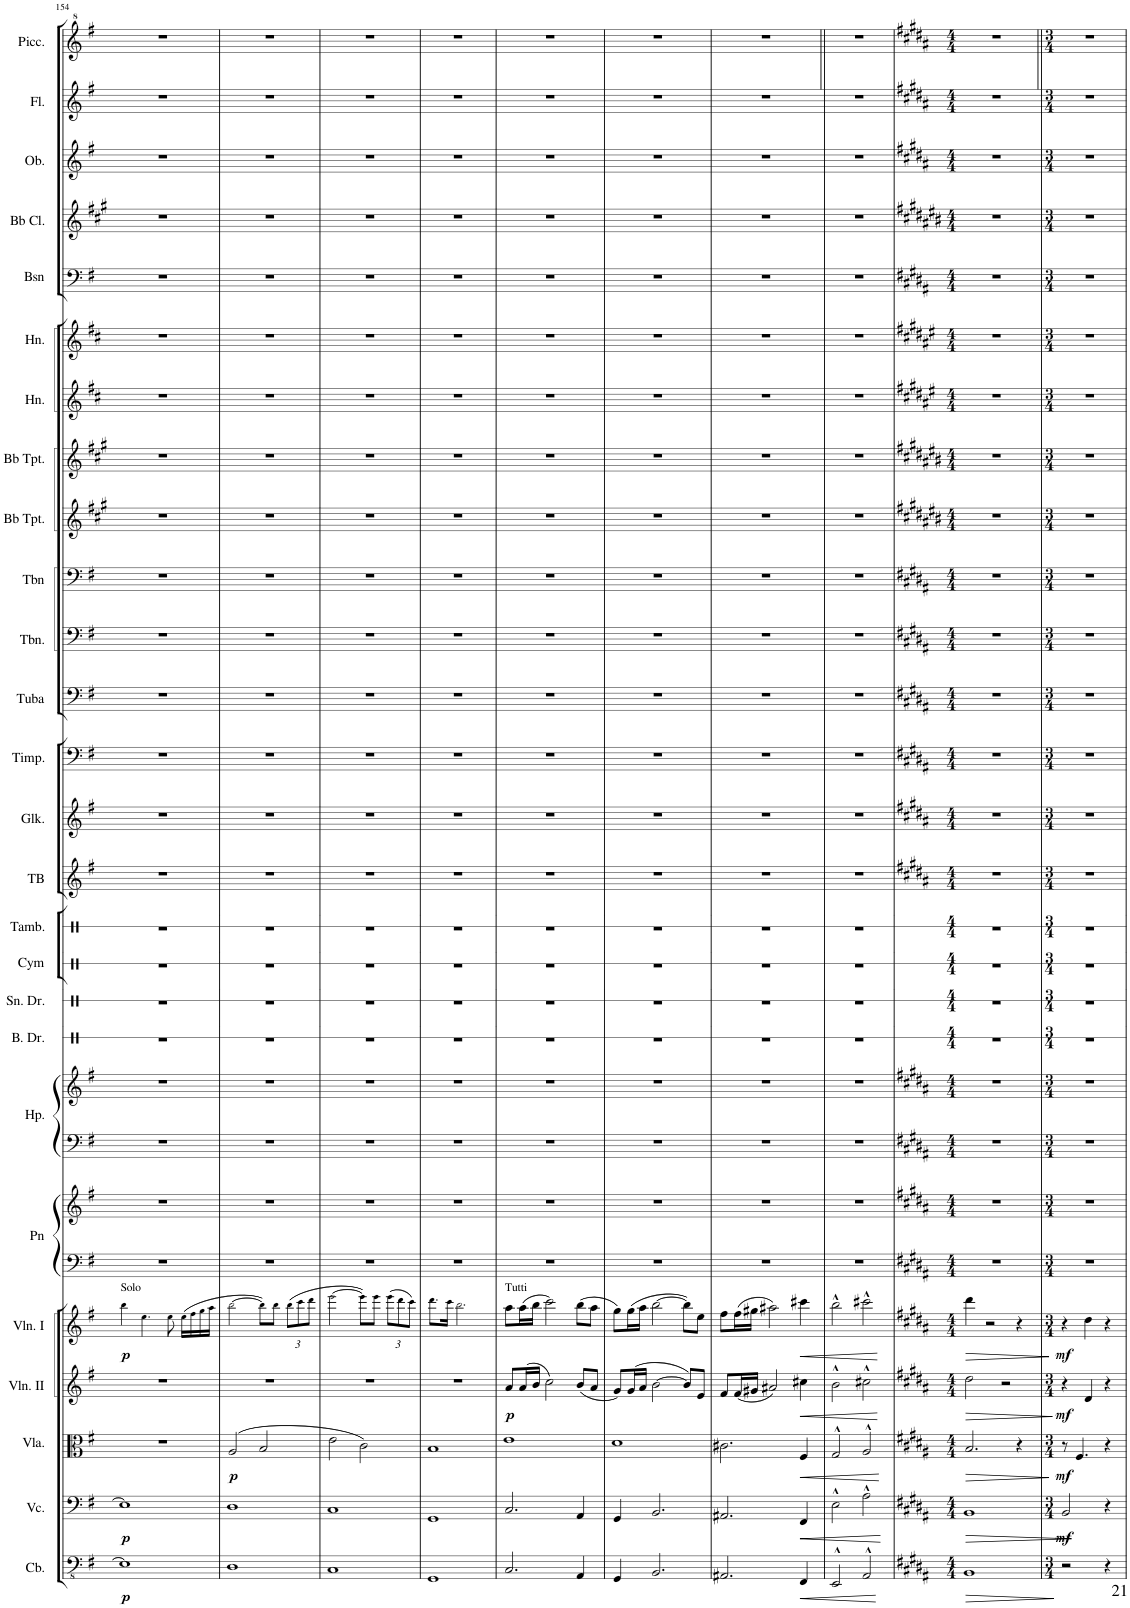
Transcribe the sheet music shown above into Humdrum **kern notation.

**kern	**dynam	**kern	**dynam	**kern	**dynam	**kern	**dynam	**kern	**dynam	**kern	**kern	**kern	**kern	**kern	**kern	**kern	**kern	**kern	**kern	**kern	**kern	**kern	**kern	**kern	**kern	**kern	**kern	**kern	**kern	**kern	**kern	**kern
*part26	*part26	*part25	*part25	*part24	*part24	*part23	*part23	*part22	*part22	*part21	*part21	*part20	*part20	*part19	*part18	*part17	*part16	*part15	*part14	*part13	*part12	*part11	*part10	*part9	*part8	*part7	*part6	*part5	*part4	*part3	*part2	*part1
*staff28	*staff28	*staff27	*staff27	*staff26	*staff26	*staff25	*staff25	*staff24	*staff24	*staff23	*staff22	*staff21	*staff20	*staff19	*staff18	*staff17	*staff16	*staff15	*staff14	*staff13	*staff12	*staff11	*staff10	*staff9	*staff8	*staff7	*staff6	*staff5	*staff4	*staff3	*staff2	*staff1
*I"Contrabass	*	*I"Cello	*	*I"Viola	*	*I"Violin II	*	*I"Violin I	*	*I"Piano	*	*I"Harp	*	*I"Bass Drum	*I"Snare Drum	*I"Cymbals (Crash  Cymbal,  Suspended  Cymbal)	*I"Tambourine	*I"Tubular Bells	*I"Glockenspiel	*I"Timpani	*I"Tuba	*I"Trombone 2-3	*I"Trombone 1	*I"Trumpet in Bb 2-3	*I"Trumpet in Bb 1	*I"Horn in F	*I"Horn in F	*I"Basoon 1-2	*I"Clarinet in Bb 1-2	*I"Oboe 1-2	*I"Flute 1-2	*I"Piccolo
*I'Cb.	*	*	*	*I'Vla.	*	*I'Vln. II	*	*I'Vln. I	*	*I'Pn	*	*I'Hp.	*	*I'B. Dr.	*I'Sn. Dr.	*I'Cym	*I'Tamb.	*I'TB	*I'Glk.	*I'Timp.	*I'Tuba	*I'Tbn.	*I'Tbn	*	*	*I'Hn.	*I'Hn.	*I'Bsn	*	*I'Ob.	*I'Fl.	*I'Picc.
!!LO:PB:g=z
*clefFv4	*	*clefF4	*	*clefC3	*	*clefG2	*	*clefG2	*	*clefF4	*clefG2	*clefF4	*clefG2	*clefX	*clefX	*clefX	*clefX	*clefG2	*clefG2	*clefF4	*clefF4	*clefF4	*clefF4	*clefG2	*clefG2	*clefG2	*clefG2	*clefF4	*clefG2	*clefG2	*clefG2	*clefG^2
*Trd7c12	*	*	*	*	*	*	*	*	*	*	*	*	*	*	*	*	*	*	*Trd-14c-24	*	*	*	*	*Trd1c2	*Trd1c2	*Trd4c7	*Trd4c7	*	*Trd1c2	*	*	*Trd-7c-12
*k[f#]	*	*k[f#]	*	*k[f#]	*	*k[f#]	*	*k[f#]	*	*k[f#]	*k[f#]	*k[f#]	*k[f#]	*k[]	*k[]	*k[]	*k[]	*k[f#]	*k[f#]	*k[f#]	*k[f#]	*k[f#]	*k[f#]	*k[f#c#g#]	*k[f#c#g#]	*k[f#c#]	*k[f#c#]	*k[f#]	*k[f#c#g#]	*k[f#]	*k[f#]	*k[f#]
*M4/4	*	*M4/4	*	*M4/4	*	*M4/4	*	*M4/4	*	*M4/4	*M4/4	*M4/4	*M4/4	*M4/4	*M4/4	*M4/4	*M4/4	*M4/4	*M4/4	*M4/4	*M4/4	*M4/4	*M4/4	*M4/4	*M4/4	*M4/4	*M4/4	*M4/4	*M4/4	*M4/4	*M4/4	*M4/4
=154	=154	=154	=154	=154	=154	=154	=154	=154	=154	=154	=154	=154	=154	=154	=154	=154	=154	=154	=154	=154	=154	=154	=154	=154	=154	=154	=154	=154	=154	=154	=154	=154
!	!	!	!	!	!	!	!	!LO:TX:a:t=Solo	!	!	!	!	!	!	!	!	!	!	!	!	!	!	!	!	!	!	!	!	!	!	!	!
!	!LO:DY:b	!	!LO:DY:b	!	!	!	!	!	!LO:DY:b	!	!	!	!	!	!	!	!	!	!	!	!	!	!	!	!	!	!	!	!	!	!	!
1EE]	p	1E]	p	1r	.	1r	.	4bb!\	p	1r	1r	1r	1r	1r	1r	1r	1r	1r	1r	1r	1r	1r	1r	1r	1r	1r	1r	1r	1r	1r	1r	1r
.	.	.	.	.	.	.	.	4.ee!\	.	.	.	.	.	.	.	.	.	.	.	.	.	.	.	.	.	.	.	.	.	.	.	.
.	.	.	.	.	.	.	.	8ee!\	.	.	.	.	.	.	.	.	.	.	.	.	.	.	.	.	.	.	.	.	.	.	.	.
.	.	.	.	.	.	.	.	(16ee!\LL	.	.	.	.	.	.	.	.	.	.	.	.	.	.	.	.	.	.	.	.	.	.	.	.
.	.	.	.	.	.	.	.	16ff#!\	.	.	.	.	.	.	.	.	.	.	.	.	.	.	.	.	.	.	.	.	.	.	.	.
.	.	.	.	.	.	.	.	16gg!\	.	.	.	.	.	.	.	.	.	.	.	.	.	.	.	.	.	.	.	.	.	.	.	.
.	.	.	.	.	.	.	.	16aa!\JJ	.	.	.	.	.	.	.	.	.	.	.	.	.	.	.	.	.	.	.	.	.	.	.	.
=155	=155	=155	=155	=155	=155	=155	=155	=155	=155	=155	=155	=155	=155	=155	=155	=155	=155	=155	=155	=155	=155	=155	=155	=155	=155	=155	=155	=155	=155	=155	=155	=155
!	!	!	!	!	!LO:DY:b	!	!	!	!	!	!	!	!	!	!	!	!	!	!	!	!	!	!	!	!	!	!	!	!	!	!	!
1DD	.	1D	.	(2A/	p	1r	.	[2bb!\	.	1r	1r	1r	1r	1r	1r	1r	1r	1r	1r	1r	1r	1r	1r	1r	1r	1r	1r	1r	1r	1r	1r	1r
.	.	.	.	2B/	.	.	.	8bb!\L])	.	.	.	.	.	.	.	.	.	.	.	.	.	.	.	.	.	.	.	.	.	.	.	.
.	.	.	.	.	.	.	.	8bb!\J	.	.	.	.	.	.	.	.	.	.	.	.	.	.	.	.	.	.	.	.	.	.	.	.
*	*	*	*	*	*	*	*	*Xbrackettup	*	*	*	*	*	*	*	*	*	*	*	*	*	*	*	*	*	*	*	*	*	*	*	*
.	.	.	.	.	.	.	.	(12bb!\L	.	.	.	.	.	.	.	.	.	.	.	.	.	.	.	.	.	.	.	.	.	.	.	.
.	.	.	.	.	.	.	.	12ccc!\	.	.	.	.	.	.	.	.	.	.	.	.	.	.	.	.	.	.	.	.	.	.	.	.
.	.	.	.	.	.	.	.	12ddd!\J	.	.	.	.	.	.	.	.	.	.	.	.	.	.	.	.	.	.	.	.	.	.	.	.
=156	=156	=156	=156	=156	=156	=156	=156	=156	=156	=156	=156	=156	=156	=156	=156	=156	=156	=156	=156	=156	=156	=156	=156	=156	=156	=156	=156	=156	=156	=156	=156	=156
1CC	.	1C	.	2e\	.	1r	.	[2eee!\	.	1r	1r	1r	1r	1r	1r	1r	1r	1r	1r	1r	1r	1r	1r	1r	1r	1r	1r	1r	1r	1r	1r	1r
.	.	.	.	2c\)	.	.	.	8eee!\L])	.	.	.	.	.	.	.	.	.	.	.	.	.	.	.	.	.	.	.	.	.	.	.	.
.	.	.	.	.	.	.	.	8eee!\J	.	.	.	.	.	.	.	.	.	.	.	.	.	.	.	.	.	.	.	.	.	.	.	.
.	.	.	.	.	.	.	.	(12eee!\L	.	.	.	.	.	.	.	.	.	.	.	.	.	.	.	.	.	.	.	.	.	.	.	.
.	.	.	.	.	.	.	.	12ddd!\	.	.	.	.	.	.	.	.	.	.	.	.	.	.	.	.	.	.	.	.	.	.	.	.
.	.	.	.	.	.	.	.	12ccc!\J)	.	.	.	.	.	.	.	.	.	.	.	.	.	.	.	.	.	.	.	.	.	.	.	.
=157	=157	=157	=157	=157	=157	=157	=157	=157	=157	=157	=157	=157	=157	=157	=157	=157	=157	=157	=157	=157	=157	=157	=157	=157	=157	=157	=157	=157	=157	=157	=157	=157
1GGG	.	1GG	.	1B	.	1r	.	8.ddd!\L	.	1r	1r	1r	1r	1r	1r	1r	1r	1r	1r	1r	1r	1r	1r	1r	1r	1r	1r	1r	1r	1r	1r	1r
.	.	.	.	.	.	.	.	16ccc!\Jk	.	.	.	.	.	.	.	.	.	.	.	.	.	.	.	.	.	.	.	.	.	.	.	.
.	.	.	.	.	.	.	.	2.bb!\	.	.	.	.	.	.	.	.	.	.	.	.	.	.	.	.	.	.	.	.	.	.	.	.
=158	=158	=158	=158	=158	=158	=158	=158	=158	=158	=158	=158	=158	=158	=158	=158	=158	=158	=158	=158	=158	=158	=158	=158	=158	=158	=158	=158	=158	=158	=158	=158	=158
!	!	!	!	!	!	!	!	!LO:TX:a:t=Tutti	!	!	!	!	!	!	!	!	!	!	!	!	!	!	!	!	!	!	!	!	!	!	!	!
!	!	!	!	!	!	!	!LO:DY:b	!	!	!	!	!	!	!	!	!	!	!	!	!	!	!	!	!	!	!	!	!	!	!	!	!
2.CC/	.	2.C/	.	1e	.	8a/L	p	8aa\L	.	1r	1r	1r	1r	1r	1r	1r	1r	1r	1r	1r	1r	1r	1r	1r	1r	1r	1r	1r	1r	1r	1r	1r
.	.	.	.	.	.	(16a/L	.	(16aa\L	.	.	.	.	.	.	.	.	.	.	.	.	.	.	.	.	.	.	.	.	.	.	.	.
.	.	.	.	.	.	16b/JJ	.	16bb\JJ	.	.	.	.	.	.	.	.	.	.	.	.	.	.	.	.	.	.	.	.	.	.	.	.
.	.	.	.	.	.	2cc\)	.	2ccc\)	.	.	.	.	.	.	.	.	.	.	.	.	.	.	.	.	.	.	.	.	.	.	.	.
4AAA/	.	4AA/	.	.	.	(8b/L	.	(8bb\L	.	.	.	.	.	.	.	.	.	.	.	.	.	.	.	.	.	.	.	.	.	.	.	.
.	.	.	.	.	.	8a/J	.	8aa\J	.	.	.	.	.	.	.	.	.	.	.	.	.	.	.	.	.	.	.	.	.	.	.	.
=159	=159	=159	=159	=159	=159	=159	=159	=159	=159	=159	=159	=159	=159	=159	=159	=159	=159	=159	=159	=159	=159	=159	=159	=159	=159	=159	=159	=159	=159	=159	=159	=159
4GGG/	.	4GG/	.	1d	.	8g/L)	.	8gg\L)	.	1r	1r	1r	1r	1r	1r	1r	1r	1r	1r	1r	1r	1r	1r	1r	1r	1r	1r	1r	1r	1r	1r	1r
.	.	.	.	.	.	(16g/L	.	(16gg\L	.	.	.	.	.	.	.	.	.	.	.	.	.	.	.	.	.	.	.	.	.	.	.	.
.	.	.	.	.	.	16a/JJ	.	16aa\JJ	.	.	.	.	.	.	.	.	.	.	.	.	.	.	.	.	.	.	.	.	.	.	.	.
2.BBB/	.	2.BB/	.	.	.	[2b\	.	[2bb\	.	.	.	.	.	.	.	.	.	.	.	.	.	.	.	.	.	.	.	.	.	.	.	.
.	.	.	.	.	.	8b/L])	.	8bb\L])	.	.	.	.	.	.	.	.	.	.	.	.	.	.	.	.	.	.	.	.	.	.	.	.
.	.	.	.	.	.	8e/J	.	8ee\J	.	.	.	.	.	.	.	.	.	.	.	.	.	.	.	.	.	.	.	.	.	.	.	.
=160	=160	=160	=160	=160	=160	=160	=160	=160	=160	=160	=160	=160	=160	=160	=160	=160	=160	=160	=160	=160	=160	=160	=160	=160	=160	=160	=160	=160	=160	=160	=160	=160
2.AAA#X/	.	2.AA#X/	.	2.c#X\	.	8f#/L	.	8ff#\L	.	1r	1r	1r	1r	1r	1r	1r	1r	1r	1r	1r	1r	1r	1r	1r	1r	1r	1r	1r	1r	1r	1r	1r
.	.	.	.	.	.	(16f#/L	.	(16ff#\L	.	.	.	.	.	.	.	.	.	.	.	.	.	.	.	.	.	.	.	.	.	.	.	.
.	.	.	.	.	.	16g#X/JJ	.	16gg#X\JJ	.	.	.	.	.	.	.	.	.	.	.	.	.	.	.	.	.	.	.	.	.	.	.	.
.	.	.	.	.	.	2a#X/)	.	2aa#X\)	.	.	.	.	.	.	.	.	.	.	.	.	.	.	.	.	.	.	.	.	.	.	.	.
!	!LO:HP:b	!	!LO:HP:b	!	!LO:HP:b	!	!LO:HP:b	!	!LO:HP:b	!	!	!	!	!	!	!	!	!	!	!	!	!	!	!	!	!	!	!	!	!	!	!
4FFF#/	<	4FF#/	<	4F#/	<	4cc#X\	<	4ccc#X\	<	.	.	.	.	.	.	.	.	.	.	.	.	.	.	.	.	.	.	.	.	.	.	.
.	[	.	[	.	[	.	[	.	[	.	.	.	.	.	.	.	.	.	.	.	.	.	.	.	.	.	.	.	.	.	.	.
=161||	=161||	=161||	=161||	=161||	=161||	=161||	=161||	=161||	=161||	=161||	=161||	=161||	=161||	=161||	=161||	=161||	=161||	=161||	=161||	=161||	=161||	=161||	=161||	=161||	=161||	=161||	=161||	=161||	=161||	=161||	=161||	=161||
2EEE^^/	.	2E^^\	.	2G^^/	.	2b^^\	.	2bb^^\	.	1r	1r	1r	1r	1r	1r	1r	1r	1r	1r	1r	1r	1r	1r	1r	1r	1r	1r	1r	1r	1r	1r	1r
2AAA^^/	.	2A^^\	.	2A^^/	.	2cc#X^^\	.	2ccc#X^^\	.	.	.	.	.	.	.	.	.	.	.	.	.	.	.	.	.	.	.	.	.	.	.	.
=162	=162	=162	=162	=162	=162	=162	=162	=162	=162	=162	=162	=162	=162	=162	=162	=162	=162	=162	=162	=162	=162	=162	=162	=162	=162	=162	=162	=162	=162	=162	=162	=162
*k[f#c#g#d#a#]	*	*k[f#c#g#d#a#]	*	*k[f#c#g#d#a#]	*	*k[f#c#g#d#a#]	*	*k[f#c#g#d#a#]	*	*k[f#c#g#d#a#]	*k[f#c#g#d#a#]	*k[f#c#g#d#a#]	*k[f#c#g#d#a#]	*	*	*	*	*k[f#c#g#d#a#]	*k[f#c#g#d#a#]	*k[f#c#g#d#a#]	*k[f#c#g#d#a#]	*k[f#c#g#d#a#]	*k[f#c#g#d#a#]	*k[f#c#g#d#a#e#b#]	*k[f#c#g#d#a#e#b#]	*k[f#c#g#d#a#e#]	*k[f#c#g#d#a#e#]	*k[f#c#g#d#a#]	*k[f#c#g#d#a#e#b#]	*k[f#c#g#d#a#]	*k[f#c#g#d#a#]	*k[f#c#g#d#a#]
*M4/4	*	*M4/4	*	*M4/4	*	*M4/4	*	*M4/4	*	*M4/4	*M4/4	*M4/4	*M4/4	*M4/4	*M4/4	*M4/4	*M4/4	*M4/4	*M4/4	*M4/4	*M4/4	*M4/4	*M4/4	*M4/4	*M4/4	*M4/4	*M4/4	*M4/4	*M4/4	*M4/4	*M4/4	*M4/4
!	!LO:HP:b	!	!LO:HP:b	!	!LO:HP:b	!	!LO:HP:b	!	!LO:HP:b	!	!	!	!	!	!	!	!	!	!	!	!	!	!	!	!	!	!	!	!	!	!	!
1BBB	>	1BB	>	2.B/	>	2dd#\	>	4ddd#\	>	1r	1r	1r	1r	1r	1r	1r	1r	1r	1r	1r	1r	1r	1r	1r	1r	1r	1r	1r	1r	1r	1r	1r
.	.	.	.	.	.	.	.	2r	.	.	.	.	.	.	.	.	.	.	.	.	.	.	.	.	.	.	.	.	.	.	.	.
.	.	.	.	.	.	2r	.	.	.	.	.	.	.	.	.	.	.	.	.	.	.	.	.	.	.	.	.	.	.	.	.	.
.	.	.	.	4r	.	.	.	4r	.	.	.	.	.	.	.	.	.	.	.	.	.	.	.	.	.	.	.	.	.	.	.	.
.	]	.	.	.	]	.	]	.	]	.	.	.	.	.	.	.	.	.	.	.	.	.	.	.	.	.	.	.	.	.	.	.
=163||	=163||	=163||	=163||	=163||	=163||	=163||	=163||	=163||	=163||	=163||	=163||	=163||	=163||	=163||	=163||	=163||	=163||	=163||	=163||	=163||	=163||	=163||	=163||	=163||	=163||	=163||	=163||	=163||	=163||	=163||	=163||	=163||
*M3/4	*	*M3/4	*	*M3/4	*	*M3/4	*	*M3/4	*	*M3/4	*M3/4	*M3/4	*M3/4	*M3/4	*M3/4	*M3/4	*M3/4	*M3/4	*M3/4	*M3/4	*M3/4	*M3/4	*M3/4	*M3/4	*M3/4	*M3/4	*M3/4	*M3/4	*M3/4	*M3/4	*M3/4	*M3/4
!	!	!	!LO:DY:b	!	!LO:DY:b	!	!LO:DY:b	!	!LO:DY:b	!	!	!	!	!	!	!	!	!	!	!	!	!	!	!	!	!	!	!	!	!	!	!
2r	.	2BB/	mf	8r	mf	4r	mf	4r	mf	2.r	2.r	2.r	2.r	2.r	2.r	2.r	2.r	2.r	2.r	2.r	2.r	2.r	2.r	2.r	2.r	2.r	2.r	2.r	2.r	2.r	2.r	2.r
.	.	.	.	4.F#/	.	.	.	.	.	.	.	.	.	.	.	.	.	.	.	.	.	.	.	.	.	.	.	.	.	.	.	.
.	.	.	.	.	.	4d#/	.	4dd#\	.	.	.	.	.	.	.	.	.	.	.	.	.	.	.	.	.	.	.	.	.	.	.	.
4r	.	4r	.	4r	.	4r	.	4r	.	.	.	.	.	.	.	.	.	.	.	.	.	.	.	.	.	.	.	.	.	.	.	.
.	.	.	]	.	.	.	.	.	.	.	.	.	.	.	.	.	.	.	.	.	.	.	.	.	.	.	.	.	.	.	.	.
=	=	=	=	=	=	=	=	=	=	=	=	=	=	=	=	=	=	=	=	=	=	=	=	=	=	=	=	=	=	=	=	=
*-	*-	*-	*-	*-	*-	*-	*-	*-	*-	*-	*-	*-	*-	*-	*-	*-	*-	*-	*-	*-	*-	*-	*-	*-	*-	*-	*-	*-	*-	*-	*-	*-
